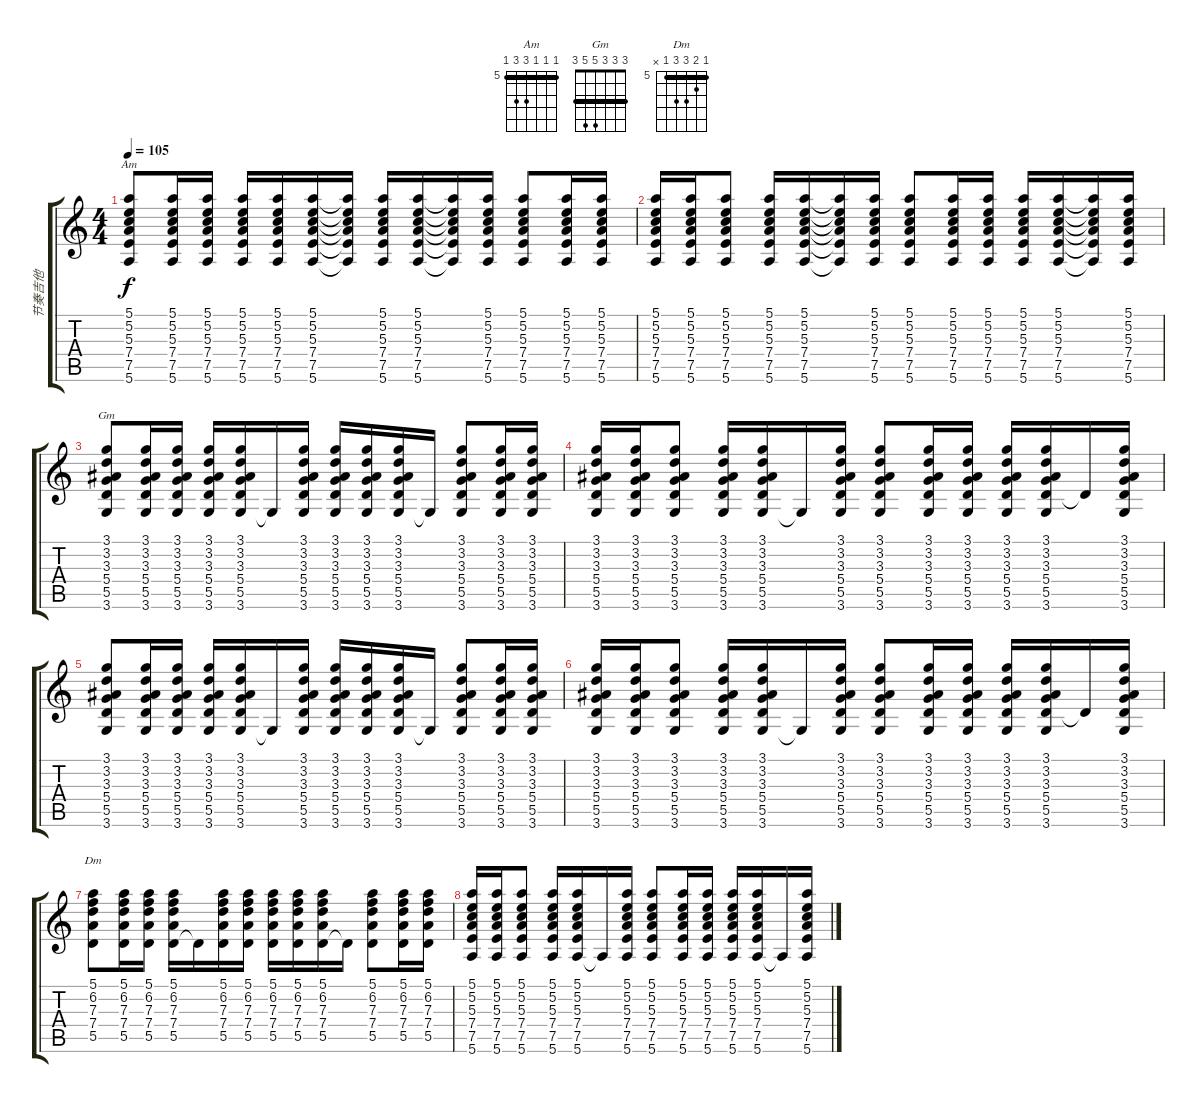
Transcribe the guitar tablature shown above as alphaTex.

\track ("节奏吉他" "节奏吉他") {instrument electricguitarclean}
\staff {score tabs}
\tuning (E4 B3 G3 D3 A2 E2) {hide}
\chord ("Am" 5 5 5 7 7 5) {firstfret 5 barre 5}
\chord ("Gm" 3 3 3 5 5 3) {barre 3}
\chord ("Dm" 5 6 7 7 5 x) {firstfret 5 barre 5}
\ts (4 4)
\tempo 105
\clef g2
\ks c
(5.1 5.2 5.3 7.4 7.5 5.6).8{ch "Am" dy f} (5.1 5.2 5.3 7.4 7.5 5.6).16 (5.1 5.2 5.3 7.4 7.5 5.6).16 (5.1 5.2 5.3 7.4 7.5 5.6).16 (5.1 5.2 5.3 7.4 7.5 5.6).16 (5.1 5.2 5.3 7.4 7.5 5.6).16 (5.1{t} 5.2{t} 5.3{t} 7.4{t} 7.5{t} 5.6{t}).16 (5.1 5.2 5.3 7.4 7.5 5.6).16 (5.1 5.2 5.3 7.4 7.5 5.6).16 (5.1{t} 5.2{t} 5.3{t} 7.4{t} 7.5{t} 5.6{t}).16 (5.1 5.2 5.3 7.4 7.5 5.6).16 (5.1 5.2 5.3 7.4 7.5 5.6).8 (5.1 5.2 5.3 7.4 7.5 5.6).16 (5.1 5.2 5.3 7.4 7.5 5.6).16 |
(5.1 5.2 5.3 7.4 7.5 5.6).16 (5.1 5.2 5.3 7.4 7.5 5.6).16 (5.1 5.2 5.3 7.4 7.5 5.6).8 (5.1 5.2 5.3 7.4 7.5 5.6).16 (5.1 5.2 5.3 7.4 7.5 5.6).16 (5.1{t} 5.2{t} 5.3{t} 7.4{t} 7.5{t} 5.6{t}).16 (5.1 5.2 5.3 7.4 7.5 5.6).16 (5.1 5.2 5.3 7.4 7.5 5.6).8 (5.1 5.2 5.3 7.4 7.5 5.6).16 (5.1 5.2 5.3 7.4 7.5 5.6).16 (5.1 5.2 5.3 7.4 7.5 5.6).16 (5.1 5.2 5.3 7.4 7.5 5.6).16 (5.1{t} 5.2{t} 5.3{t} 7.4{t} 7.5{t} 5.6{t}).16 (5.1 5.2 5.3 7.4 7.5 5.6).16 |
(3.1 3.2 3.3 5.4 5.5 3.6).8{ch "Gm"} (3.1 3.2 3.3 5.4 5.5 3.6).16 (3.1 3.2 3.3 5.4 5.5 3.6).16 (3.1 3.2 3.3 5.4 5.5 3.6).16 (3.1 3.2 3.3 5.4 5.5 3.6).16 3.6{t}.16 (3.1 3.2 3.3 5.4 5.5 3.6).16 (3.1 3.2 3.3 5.4 5.5 3.6).16 (3.1 3.2 3.3 5.4 5.5 3.6).16 (3.1 3.2 3.3 5.4 5.5 3.6).16 3.6{t}.16 (3.1 3.2 3.3 5.4 5.5 3.6).8 (3.1 3.2 3.3 5.4 5.5 3.6).16 (3.1 3.2 3.3 5.4 5.5 3.6).16 |
(3.1 3.2 3.3 5.4 5.5 3.6).16 (3.1 3.2 3.3 5.4 5.5 3.6).16 (3.1 3.2 3.3 5.4 5.5 3.6).8 (3.1 3.2 3.3 5.4 5.5 3.6).16 (3.1 3.2 3.3 5.4 5.5 3.6).16 3.6{t}.16 (3.1 3.2 3.3 5.4 5.5 3.6).16 (3.1 3.2 3.3 5.4 5.5 3.6).8 (3.1 3.2 3.3 5.4 5.5 3.6).16 (3.1 3.2 3.3 5.4 5.5 3.6).16 (3.1 3.2 3.3 5.4 5.5 3.6).16 (3.1 3.2 3.3 5.4 5.5 3.6).16 5.5{t}.16 (3.1 3.2 3.3 5.4 5.5 3.6).16 |
(3.1 3.2 3.3 5.4 5.5 3.6).8 (3.1 3.2 3.3 5.4 5.5 3.6).16 (3.1 3.2 3.3 5.4 5.5 3.6).16 (3.1 3.2 3.3 5.4 5.5 3.6).16 (3.1 3.2 3.3 5.4 5.5 3.6).16 3.6{t}.16 (3.1 3.2 3.3 5.4 5.5 3.6).16 (3.1 3.2 3.3 5.4 5.5 3.6).16 (3.1 3.2 3.3 5.4 5.5 3.6).16 (3.1 3.2 3.3 5.4 5.5 3.6).16 3.6{t}.16 (3.1 3.2 3.3 5.4 5.5 3.6).8 (3.1 3.2 3.3 5.4 5.5 3.6).16 (3.1 3.2 3.3 5.4 5.5 3.6).16 |
(3.1 3.2 3.3 5.4 5.5 3.6).16 (3.1 3.2 3.3 5.4 5.5 3.6).16 (3.1 3.2 3.3 5.4 5.5 3.6).8 (3.1 3.2 3.3 5.4 5.5 3.6).16 (3.1 3.2 3.3 5.4 5.5 3.6).16 3.6{t}.16 (3.1 3.2 3.3 5.4 5.5 3.6).16 (3.1 3.2 3.3 5.4 5.5 3.6).8 (3.1 3.2 3.3 5.4 5.5 3.6).16 (3.1 3.2 3.3 5.4 5.5 3.6).16 (3.1 3.2 3.3 5.4 5.5 3.6).16 (3.1 3.2 3.3 5.4 5.5 3.6).16 5.5{t}.16 (3.1 3.2 3.3 5.4 5.5 3.6).16 |
(5.1 6.2 7.3 7.4 5.5).8{ch "Dm"} (5.1 6.2 7.3 7.4 5.5).16 (5.1 6.2 7.3 7.4 5.5).16 (5.1 6.2 7.3 7.4 5.5).16 5.5{t}.16 (5.1 6.2 7.3 7.4 5.5).16 (5.1 6.2 7.3 7.4 5.5).16 (5.1 6.2 7.3 7.4 5.5).16 (5.1 6.2 7.3 7.4 5.5).16 (5.1 6.2 7.3 7.4 5.5).16 5.5{t}.16 (5.1 6.2 7.3 7.4 5.5).8 (5.1 6.2 7.3 7.4 5.5).16 (5.1 6.2 7.3 7.4 5.5).16 |
(5.1 5.2 5.3 7.4 7.5 5.6).16 (5.1 5.2 5.3 7.4 7.5 5.6).16 (5.1 5.2 5.3 7.4 7.5 5.6).8 (5.1 5.2 5.3 7.4 7.5 5.6).16 (5.1 5.2 5.3 7.4 7.5 5.6).16 5.6{t}.16 (5.1 5.2 5.3 7.4 7.5 5.6).16 (5.1 5.2 5.3 7.4 7.5 5.6).8 (5.1 5.2 5.3 7.4 7.5 5.6).16 (5.1 5.2 5.3 7.4 7.5 5.6).16 (5.1 5.2 5.3 7.4 7.5 5.6).16 (5.1 5.2 5.3 7.4 7.5 5.6).16 5.6{t}.16 (5.1 5.2 5.3 7.4 7.5 5.6).16
